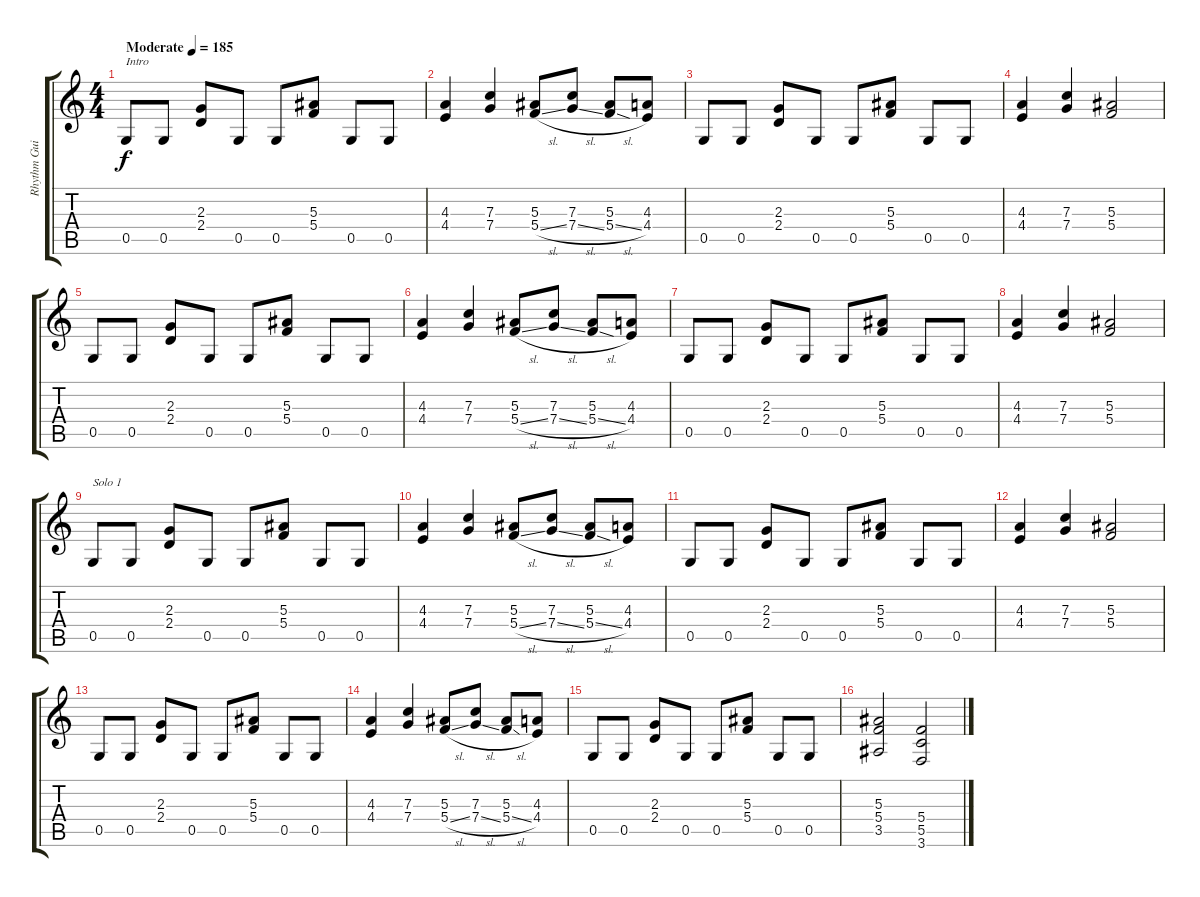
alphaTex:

\track ("Rhythm Guitar" "Rhythm Gui") {instrument distortionguitar}
\staff {score tabs}
\tuning (D4 A3 F3 C3 G2 D2) {hide}
\ts (4 4)
\tempo (185 "Moderate")
\clef g2
\ks c
0.5.8{txt "Intro" dy f instrument distortionguitar} 0.5.8 (2.3 2.4).8 0.5.8 0.5.8 (5.3 5.4).8 0.5.8 0.5.8 |
(4.3 4.4).4 (7.3 7.4).4 (5.3 5.4{sl}).8 (7.3 7.4{sl}).8 (5.3 5.4{sl}).8 (4.3 4.4).8 |
0.5.8 0.5.8 (2.3 2.4).8 0.5.8 0.5.8 (5.3 5.4).8 0.5.8 0.5.8 |
(4.3 4.4).4 (7.3 7.4).4 (5.3 5.4).2 |
0.5.8 0.5.8 (2.3 2.4).8 0.5.8 0.5.8 (5.3 5.4).8 0.5.8 0.5.8 |
(4.3 4.4).4 (7.3 7.4).4 (5.3 5.4{sl}).8 (7.3 7.4{sl}).8 (5.3 5.4{sl}).8 (4.3 4.4).8 |
0.5.8 0.5.8 (2.3 2.4).8 0.5.8 0.5.8 (5.3 5.4).8 0.5.8 0.5.8 |
(4.3 4.4).4 (7.3 7.4).4 (5.3 5.4).2 |
0.5.8{txt "Solo 1"} 0.5.8 (2.3 2.4).8 0.5.8 0.5.8 (5.3 5.4).8 0.5.8 0.5.8 |
(4.3 4.4).4 (7.3 7.4).4 (5.3 5.4{sl}).8 (7.3 7.4{sl}).8 (5.3 5.4{sl}).8 (4.3 4.4).8 |
0.5.8 0.5.8 (2.3 2.4).8 0.5.8 0.5.8 (5.3 5.4).8 0.5.8 0.5.8 |
(4.3 4.4).4 (7.3 7.4).4 (5.3 5.4).2 |
0.5.8 0.5.8 (2.3 2.4).8 0.5.8 0.5.8 (5.3 5.4).8 0.5.8 0.5.8 |
(4.3 4.4).4 (7.3 7.4).4 (5.3 5.4{sl}).8 (7.3 7.4{sl}).8 (5.3 5.4{sl}).8 (4.3 4.4).8 |
0.5.8 0.5.8 (2.3 2.4).8 0.5.8 0.5.8 (5.3 5.4).8 0.5.8 0.5.8 |
(5.3 5.4 3.5).2 (5.4 5.5 3.6).2
